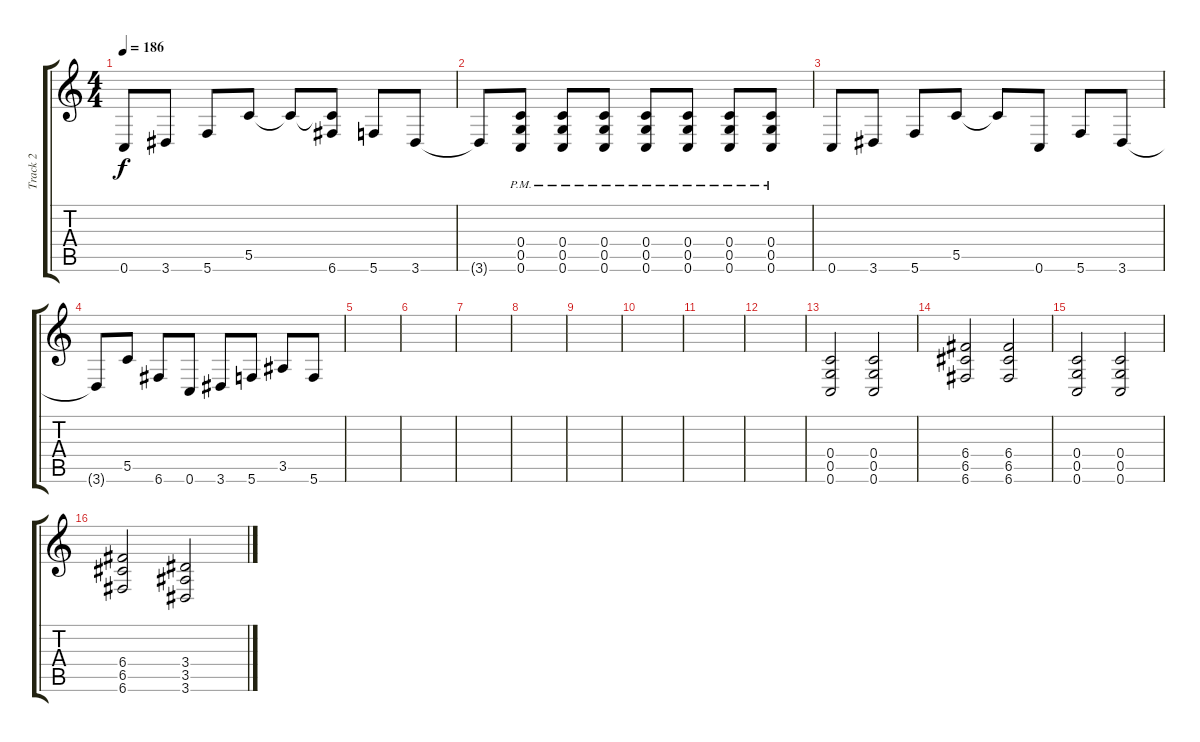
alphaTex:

\track ("Track 2" "Track 2") {instrument distortionguitar}
\staff {score tabs}
\tuning (D4 A3 F3 C3 G2 C2) {hide}
\ts (4 4)
\tempo 186
\clef g2
\ks c
0.6.8{dy f} 3.6.8 5.6.8 5.5.8 5.5{t}.8 (5.5{t} 6.6).8 5.6.8 3.6.8 |
3.6{t}.8 (0.4{pm} 0.5{pm} 0.6{pm}).8 (0.4{pm} 0.5{pm} 0.6{pm}).8 (0.4{pm} 0.5{pm} 0.6{pm}).8 (0.4{pm} 0.5{pm} 0.6{pm}).8 (0.4{pm} 0.5{pm} 0.6{pm}).8 (0.4{pm} 0.5{pm} 0.6{pm}).8 (0.4{pm} 0.5{pm} 0.6{pm}).8 |
0.6.8 3.6.8 5.6.8 5.5.8 5.5{t}.8 0.6.8 5.6.8 3.6.8 |
3.6{t}.8 5.5.8 6.6.8 0.6.8 3.6.8 5.6.8 3.5.8 5.6.8 |
|
|
|
|
|
|
|
|
(0.4 0.5 0.6).2 (0.4 0.5 0.6).2 |
(6.4 6.5 6.6).2 (6.4 6.5 6.6).2 |
(0.4 0.5 0.6).2 (0.4 0.5 0.6).2 |
(6.4 6.5 6.6).2 (3.4 3.5 3.6).2
